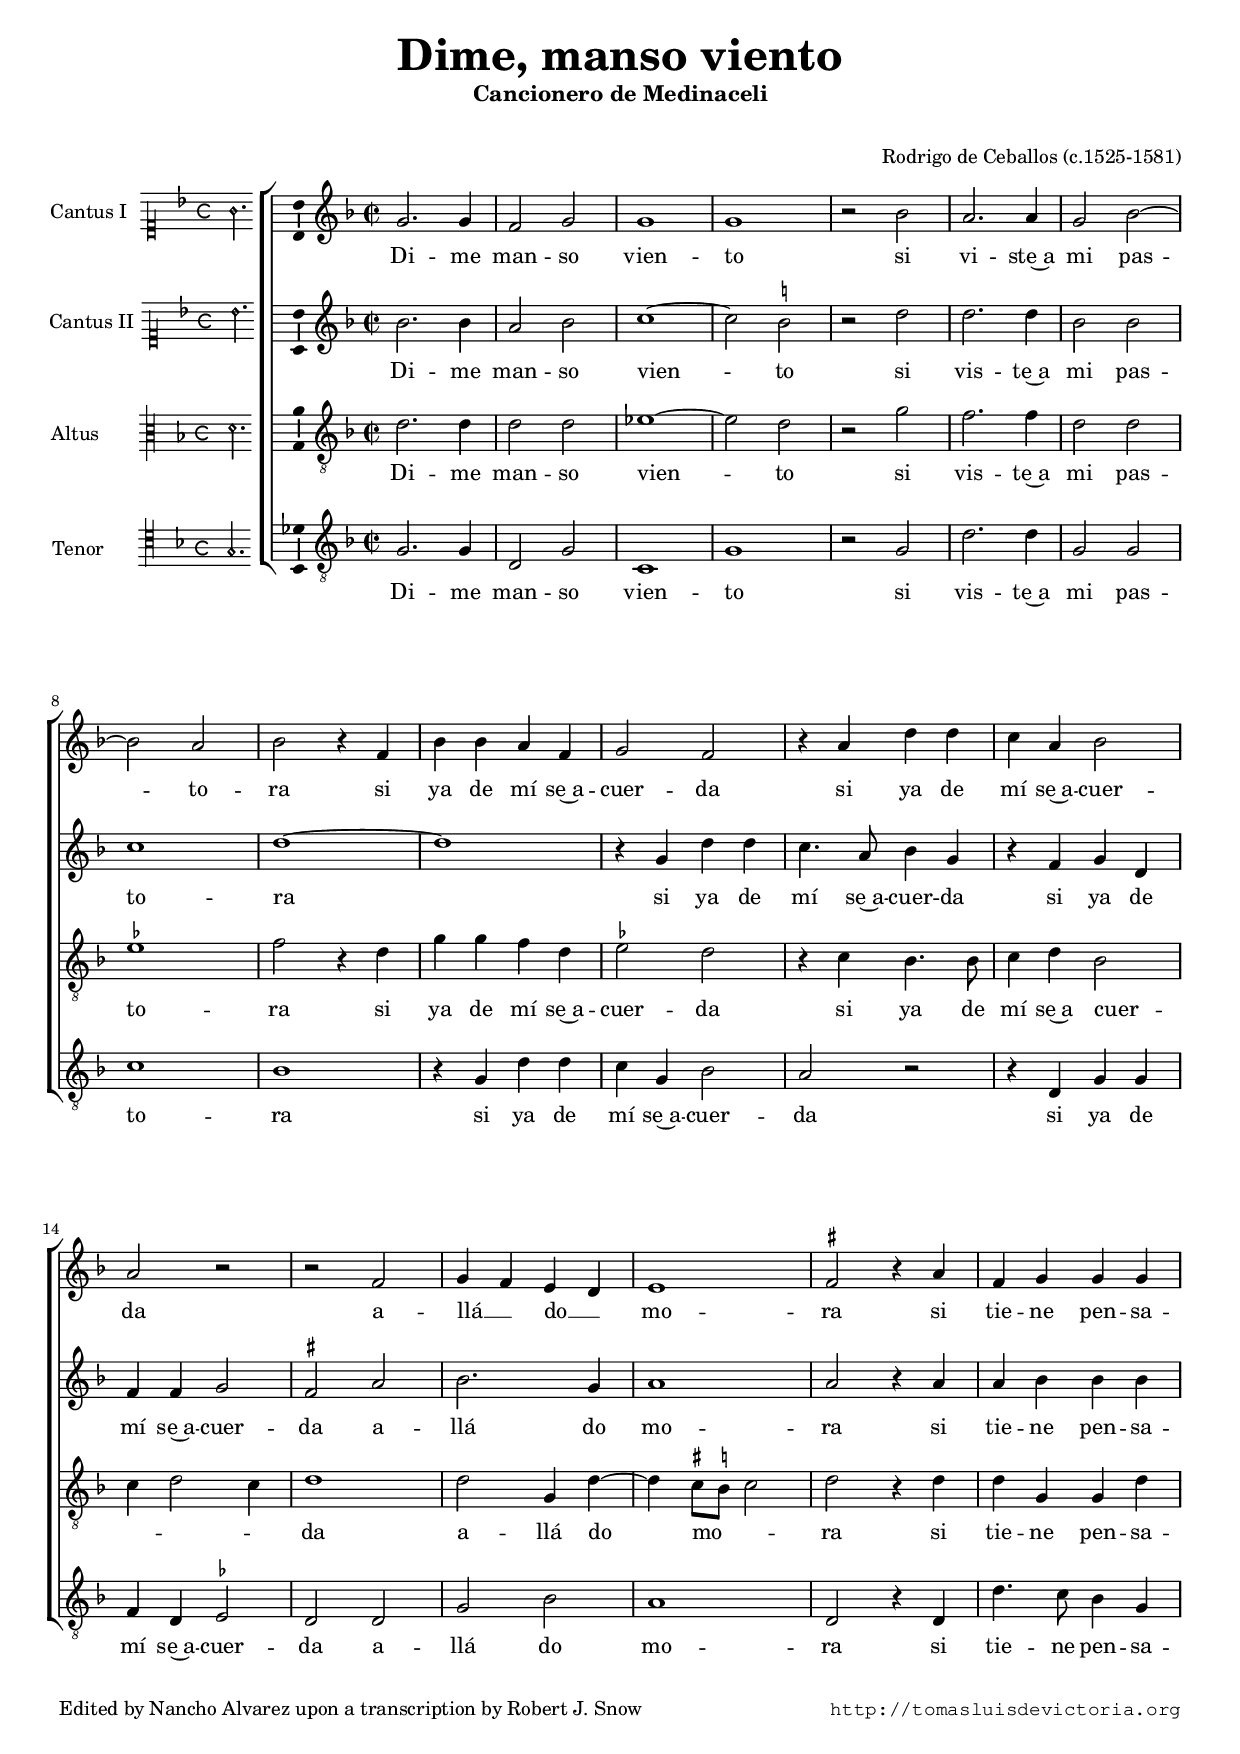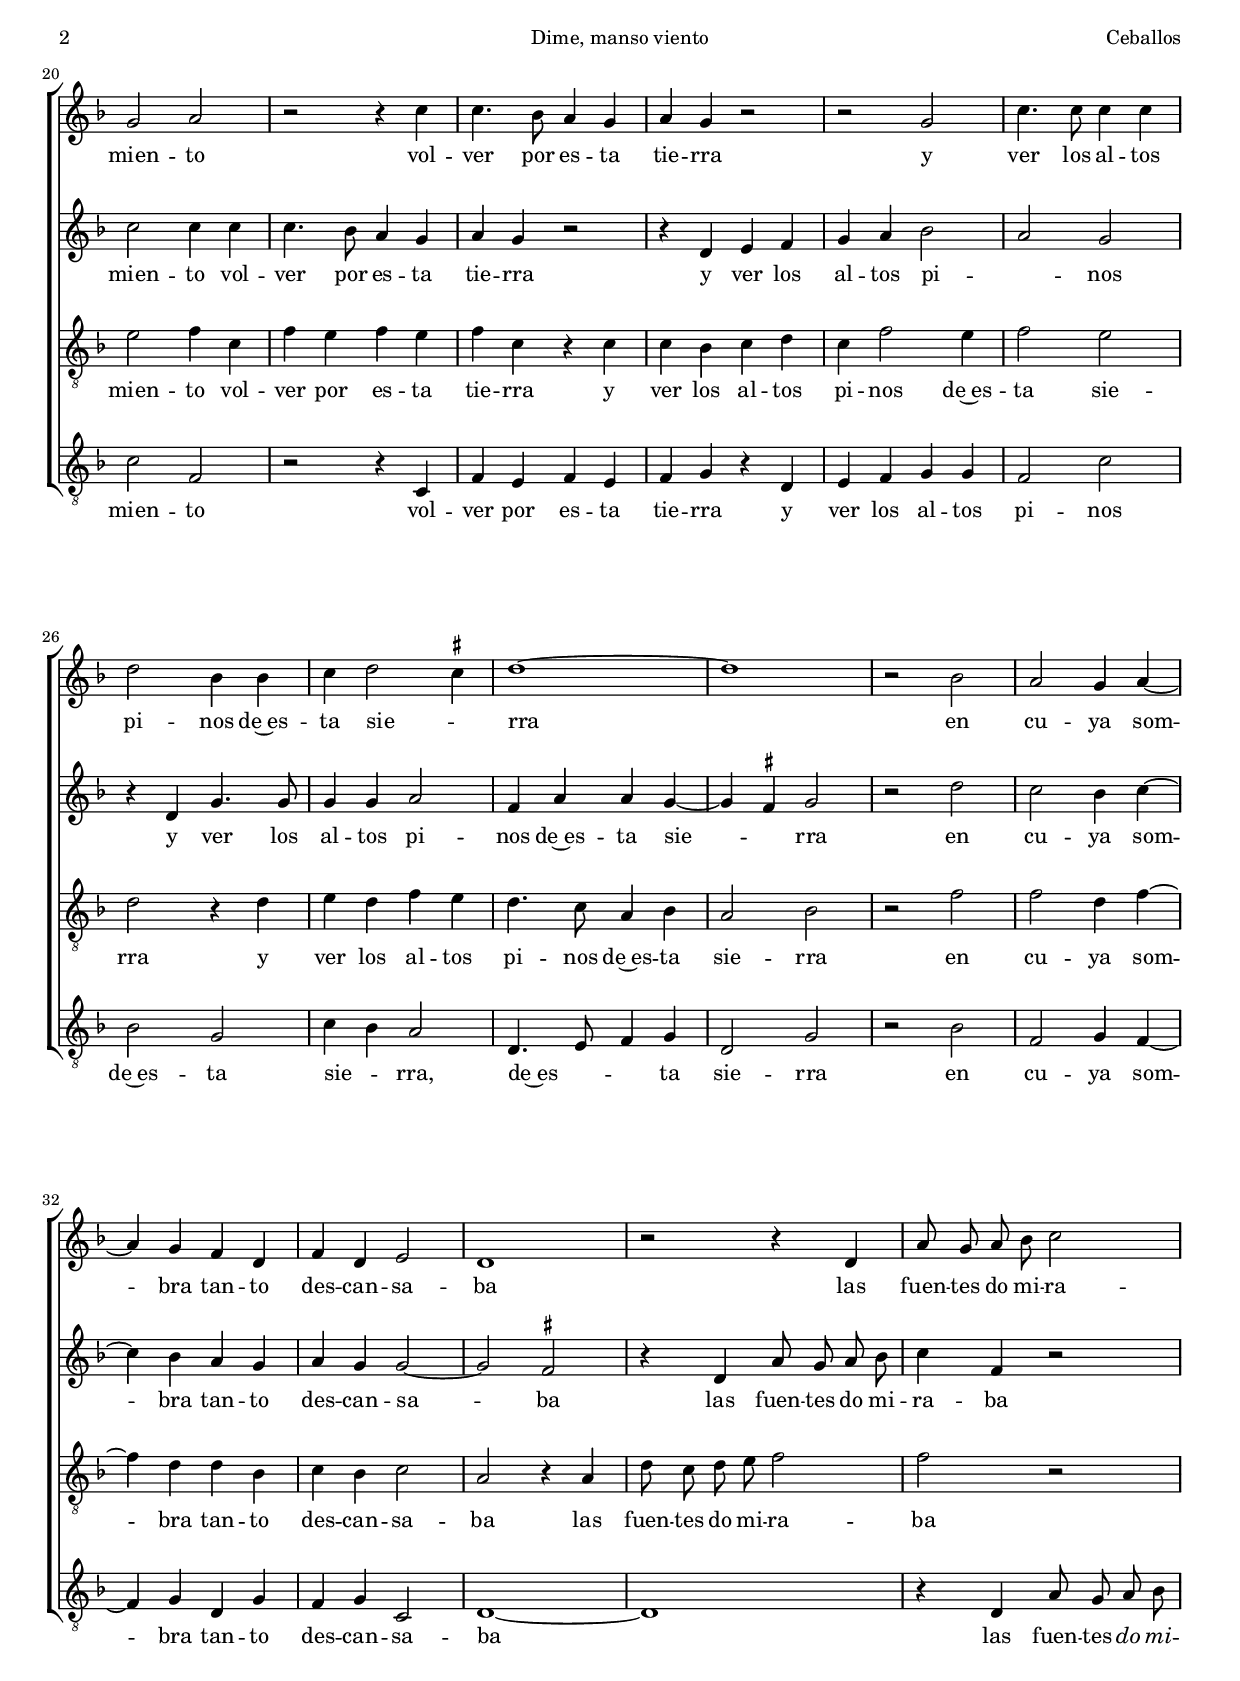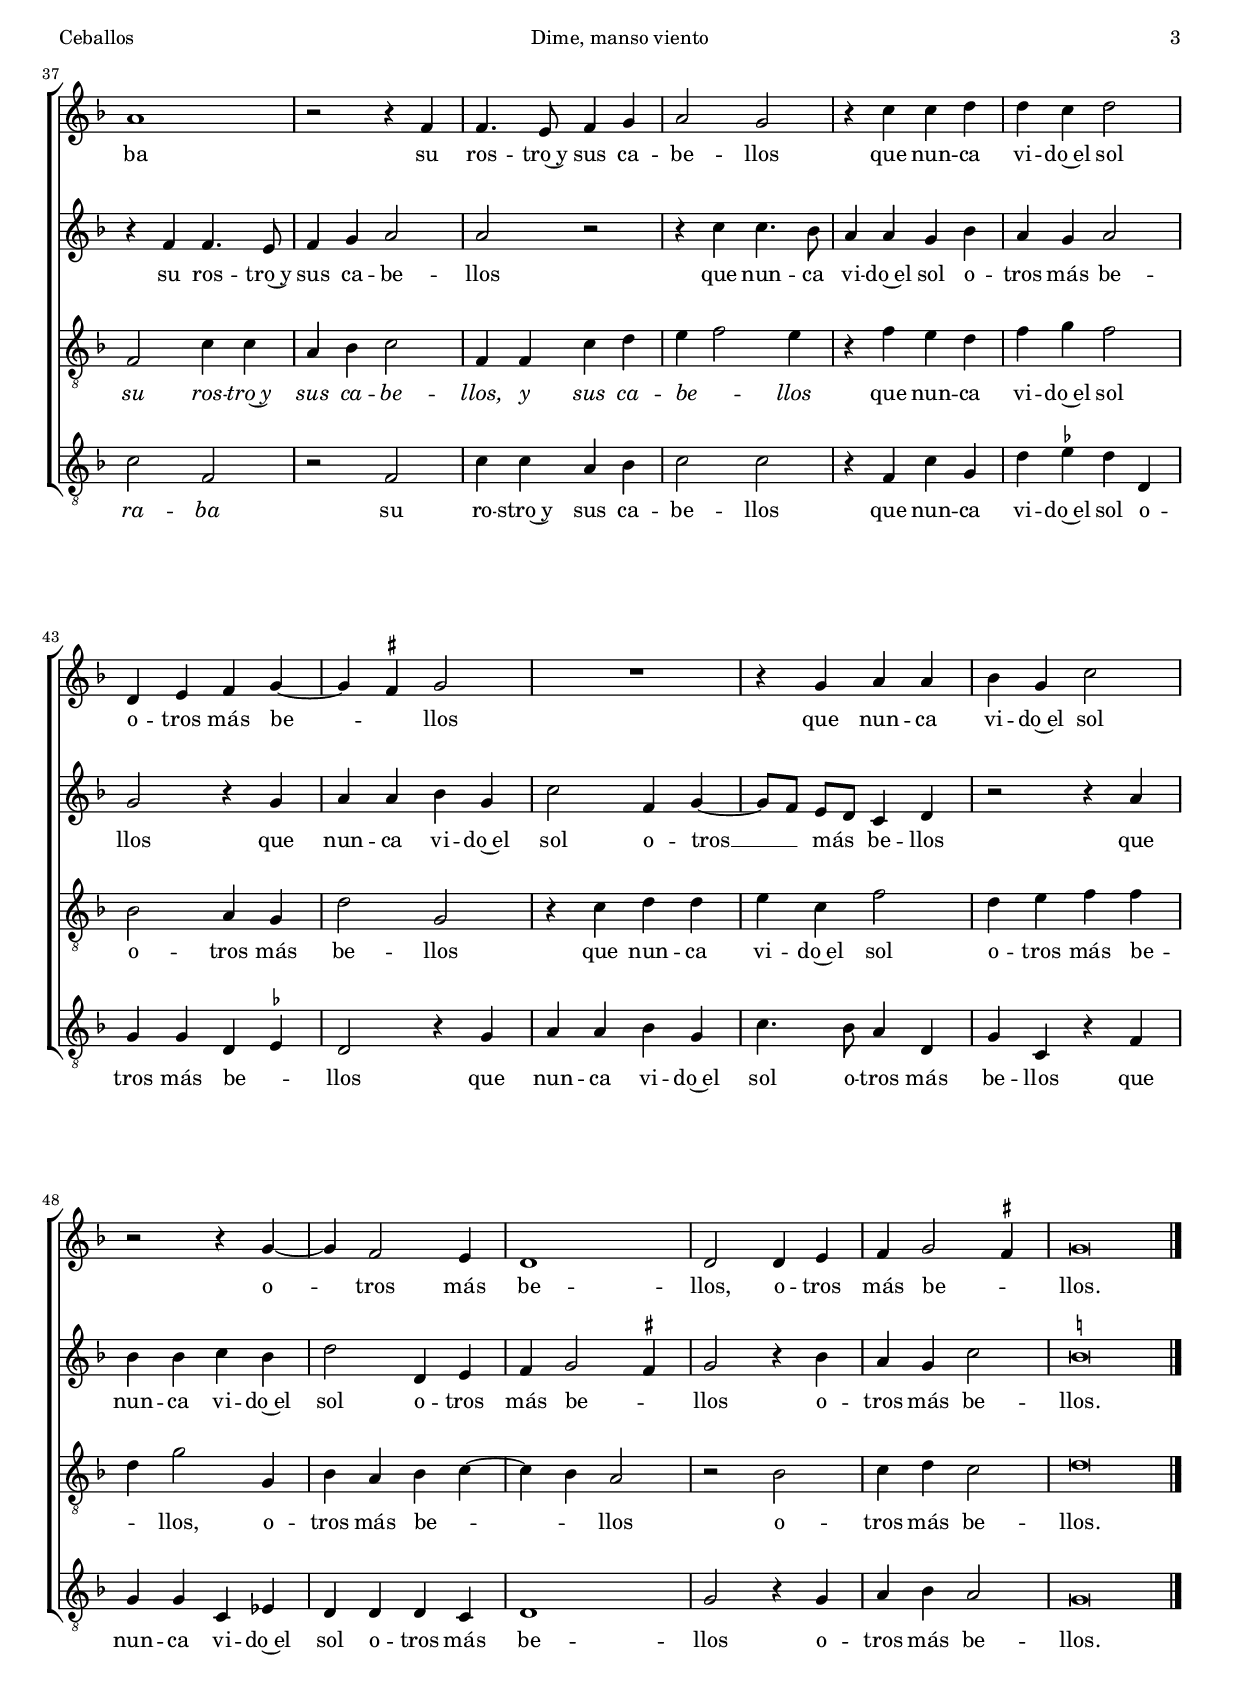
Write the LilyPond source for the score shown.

\version "2.22.0"

#(set-default-paper-size "a4")
#(set-global-staff-size 17.0)
#(ly:set-option 'point-and-click #f)
%mobile -s15.5 -i3.2

italicas=\override LyricText.font-shape = #'italic
rectas=\override LyricText.font-shape = #'upright
ss=\once \set suggestAccidentals = ##t
incipitwidth = 19
mtempo={\tempo 4 = 100}
mtempob={\tempo 4 = 50}
mt=#(define-music-function (offset) (number?) ; move lyric text
      #{ \once \override LyricText.X-offset = -$offset #})

htitle="Dime, manso viento"
hcomposer="Ceballos"

\header {
	title=\markup{\fontsize #3 "Dime, manso viento"}
	subtitle="Cancionero de Medinaceli"
	subsubtitle=\markup{\null \vspace #1 }
	composer="Rodrigo de Ceballos (c.1525-1581)" % En Medinaceli figura como Anonimo
        pdfauthor=\composer
	%opus="(-)"
%	poet=\markup{} % el texto aparece en el cancionero sevillano de Toledo, manuscrito 506 (fondo Borbón-Lorenzana)
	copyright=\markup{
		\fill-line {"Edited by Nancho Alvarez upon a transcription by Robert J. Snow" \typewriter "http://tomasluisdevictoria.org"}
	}
%	tagline=""
}

global={\key f \major \time 2/2
        \skip 1*53 \bar "|."
}


cantus=\relative c''{
	g2. g4
	f2 g
	g1
	g1
	r2 bes
	a2. a4
	g2 bes ~
	bes a 
	bes2 r4 f
	bes bes a f
	g2 f
	r4 a d d
	c a bes2
	a r
	r2 f
	g4 f e d
	e1
	\ss fis2 r4 a % CSIC \ss fis
	f g g g
	g2 a
	r2 r4 c
	c4. bes8 a4 g
	a g r2
	r2 g
	c4. c8 c4 c
	d2 bes4 bes
	c4 d2 \ss cis4
	d1 ~
	d
	r2 bes
	a2 g4 a ~
	a g f d
	f d e2
	d1
	r2 r4 d
	a'8 \noBeam g \noBeam a \noBeam bes c2
	a1
	r2 r4 f
	f4. e8 f4 g
	a2 g
	r4 c c d
	d c d2
	d,4 e f g ~
	g4 \ss fis4 g2
	R1
	r4 g a a
	bes4 g c2
	r2 r4 g ~
	g4 f2 e4
	d1
	d2 d4 e
	f g2 \ss fis4
	g\breve*1/2
}

cantusdos=\relative c''{
	bes2. bes4
	a2 bes
	c1 ~
	c2 \ss b % el b tiene una ligadura uniendola al silencio
	r2 d
	d2. d4
	bes2 bes
	c1
	d1 ~
	d
	r4 g, d' d
	c4. a8 bes4 g
	r4 f g d
	f f g2
	\ss fis2 a
	bes2. g4
	a1
	a2 r4 a
	a bes bes bes
	c2 c4 c
	c4. bes8 a4 g
	a g r2
	r4 d e f
	g a bes2
	a g
	r4 d g4. g8
	g4 g a2
	f4 a a g ~
	g \ss fis g2
	r2 d'
	c2 bes4 c ~
	c bes a g
	a g g2 ~
	g \ss fis
	r4 d a'8 \noBeam g \noBeam a \noBeam bes
	c4 f, r2 % Snow falta el silencio
	r4 f f4. e8
	f4 g a2
	a2 r
	r4 c c4. bes8
	a4 a g bes
	a g a2
	g2 r4 g
	a4 a bes g
	c2 f,4 g ~
	g8[ f] e[ d] c4 d
	r2 r4 a'
	bes bes c bes
	d2 d,4 e
	f g2 \ss fis4
	g2 r4 bes
	a g c2
	\ss b\breve*1/2
}

altus=\relative c'{
	d2. d4
	d2 d
	ees1 ~
	ees2 d
	r2 g
	f2. f4
	d2 d
	\ss ees1
	f2 r4 d
	g g f d
	\ss ees2 d
	r4 c bes4. bes8
	c4 d bes2
	c4 d2 c4
	d1
	d2 g,4 d' ~
	d4 \ss cis8 \ss b cis2
	d2 r4 d
	d g, g d'
	e2 f4 c
	f e f e
	f c r c
	c bes c d
	c f2 e4
	f2 e
	d2 r4 d
	e4 d f e % Snow f4 d f e
	d4. c8 a4 bes
	a2 bes
	r2 f'
	f d4 f ~
	f d d bes
	c bes c2
	a r4 a
	d8 \noBeam c \noBeam d \noBeam e f2
	f2 r
	f,2 c'4 c
	a4 bes c2
	f,4 f c' d
	e f2 e4
	r4 f e d
	f g f2
	bes,2 a4 g
	d'2 g,
	r4 c d d
	e c f2
	d4 e f f
	d4 g2 g,4
	bes a bes c ~
	c bes a2
	r2 bes
	c4 d c2
	d\breve*1/2
}

tenor=\relative c'{
	g2. g4
	d2 g
	c,1
	g'1
	r2 g
	d'2. d4
	g,2 g
	c1
	bes1
	r4 g d' d
	c g bes2
	a2 r
	r4 d, g g
	f d \ss ees2
	d2 d
	g bes
	a1
	d,2 r4 d 
	d'4. c8 bes4 g
	c2 f,
	r2 r4 c
	f4 e f e
	f g r d
	e4 f g g
	f2 c' 
	bes g
	c4 bes a2
	d,4. e8 f4 g
	d2 g
	r2 bes
	f2 g4 f ~
	f g d g
	f g c,2
	d1 ~
	d
	r4 d a'8 \noBeam g \noBeam a \noBeam bes
	c2 f,
	r2 f
	c'4 c a bes
	c2 c
	r4 f, c' g
	d' \ss ees d d, % Snow e
	g g d \ss ees % Snow e
	d2 r4 g
	a a bes g
	c4. bes8 a4 d,
	g4 c, r f
	g g c, ees
	d d d c % desde aqui el original está una tercera alto
	d1
	g2 r4 g
	a bes a2
	g\breve*1/2
}

textocantus=\lyricmode{
% ortografía modernizada
Di -- me man -- so vien -- to
si vi -- ste~a mi \mt #1 pas -- to -- ra
si ya de mí se~a -- cuer -- da
si ya de mí se~a -- cuer -- da
a -- llá __ _ do __ _ mo -- ra
si tie -- ne pen -- sa -- mien -- to
vol -- ver por es -- ta tie -- rra
y ver los al -- tos pi -- nos de~es -- ta sie -- _ rra
en cu -- ya \mt #.5 som -- bra tan -- to des -- can -- sa -- ba
las fuen -- tes do mi -- ra -- ba
su ros -- tro~y sus ca -- be -- llos
que nun -- ca vi -- do~el sol
o -- tros más be -- _ llos
que nun -- ca vi -- do~el sol
o -- tros más be -- llos,
o -- tros más be -- _ llos.
}

textocantusdos=\lyricmode{
Di -- me man -- so vien -- to
si vis -- te~a mi pas -- to -- ra
si ya de mí se~a -- cuer -- da
si ya de mí se~a -- cuer -- da
a -- llá do mo -- ra
si tie -- ne pen -- sa -- mien -- to 
vol -- ver por es -- ta tie -- rra
y ver los al -- tos pi -- _ nos
y ver los al -- tos pi -- nos de~es -- ta sie -- _ rra
en cu -- ya \mt #.5 som -- bra tan -- to des -- can -- sa -- ba
las fuen -- tes do mi -- ra -- ba
su ros -- tro~y sus ca -- be -- llos
que nun -- ca vi -- do~el sol o -- tros más be -- llos
que nun -- ca vi -- do~el sol o -- tros __ _ \mt #.3 más _ be -- llos
que nun -- ca vi -- do~el sol o -- tros más be -- _ llos
o -- tros más be -- llos.
}

textoaltus=\lyricmode{
Di -- me man -- so vien -- to
si vis -- te~a mi pas -- to -- ra
si ya de mí se~a -- cuer -- da
si ya de mí se~a cuer -- _ _ _ da
a -- llá do mo -- _ _ ra
si tie -- ne pen -- sa -- mien -- to vol -- ver 
por es -- ta tie -- rra
y ver los al -- tos pi -- nos de~es -- ta sie -- rra
y ver los al -- tos pi -- nos de~es -- ta sie -- rra
en cu -- ya \mt #.5 som -- bra tan -- to des -- can -- sa -- ba
las fuen -- tes do mi -- ra -- ba
\italicas
su ros -- tro~y sus ca -- be -- llos,
y sus ca -- be -- _ llos \rectas
que nun -- ca vi -- do~el sol o -- tros más be -- llos
que nun -- ca vi -- do~el sol o -- tros más be -- _ llos,
o -- tros más be -- _ _ llos
o -- tros más be -- llos.
}

textotenor=\lyricmode{
Di -- me man -- so vien -- to
si vis -- te~a mi pas -- to -- ra
si ya de mí se~a -- cuer -- da
si ya de mí se~a -- cuer -- da 
a -- llá do mo -- ra
si tie -- ne pen -- sa -- mien -- to
vol -- ver por es -- ta tie -- rra
y ver los al -- tos pi -- nos
de~es -- ta sie -- _ rra,
de~es -- _ _ ta sie -- rra
en cu -- ya \mt #.5 som -- bra tan -- to des -- can -- sa -- ba
las fuen -- tes \italicas do mi -- ra -- ba \rectas
su ro -- stro~y sus ca -- be -- llos
que nun -- ca vi -- do~el sol o -- tros
más be -- _ llos
que nun -- ca vi -- do~el sol o -- tros más be -- llos
que nun -- ca vi -- do~el sol o -- tros más be -- llos
o -- tros más be -- llos.
}


incipitcantus=\markup{
	\score{
		{ 
		\set Staff.instrumentName="Cantus I  "
		\override NoteHead.style = #'neomensural
		\override Staff.TimeSignature.style = #'neomensural
		\cadenzaOn 
		\clef "petrucci-c1"
		\key f \major
		\time 4/4
                g'2. % Snow y Querol ponen 2. en todas las voces, raro
		} 

	\layout { line-width=\incipitwidth indent = 0 }
	}
}

incipitcantusdos=\markup{
	\score{
		{ 
		\set Staff.instrumentName="Cantus II "
		\override NoteHead.style = #'neomensural
		\override Staff.TimeSignature.style = #'neomensural
		\cadenzaOn 
		\clef "petrucci-c1"
		\key f \major
		\time 4/4
                bes'2.
		} 

	\layout { line-width=\incipitwidth indent = 0 }
	}
}

incipitaltus=\markup{
	\score{
		{ 
		\set Staff.instrumentName="Altus       "
		\override NoteHead.style = #'neomensural 
		\override Staff.TimeSignature.style = #'neomensural
		\cadenzaOn 
		\clef "petrucci-c3"
		\key f \major
		\time 4/4
                d'2.
		} 
	\layout { line-width=\incipitwidth indent = 0 }
	}
}


incipittenor=\markup{
	\score{
		{ 
		\set Staff.instrumentName="Tenor      "
		\override NoteHead.style = #'neomensural 
		\override Staff.TimeSignature.style = #'neomensural
		\cadenzaOn 
		\clef "petrucci-c4"
		\key f \major
		\time 4/4
                g2.
		} 
	\layout { line-width=\incipitwidth indent=0 }
	}
}

%\layout {
%       \context {\Voice
%               \remove Ligature_bracket_engraver
%               \consists Mensural_ligature_engraver
%       }
%       line-width=\incipitwidth
%       indent = 0
%}

\score {\transpose c' c'{
\new ChoirStaff<<

	\new Staff <<\global
	\new Voice="v1" {
		\set Staff.instrumentName=\incipitcantus
		\clef "treble"
		\cantus }
	\new Lyrics \lyricsto "v1" {\textocantus }
	>>
	
	\new Staff <<\global
	\new Voice="v5" {
		\set Staff.instrumentName=\incipitcantusdos
		\clef "treble"
		\cantusdos }
	\new Lyrics \lyricsto "v5" {\textocantusdos }
	>>


	\new Staff <<\global
	\new Voice="v2" {
		\set Staff.instrumentName=\incipitaltus
		\clef "G_8"
		\altus }
	\new Lyrics \lyricsto "v2" {\textoaltus }
	>>
	
	\new Staff <<\global
	\new Voice="v3" {
		\set Staff.instrumentName=\incipittenor
		\clef "G_8"
		\tenor }
	\new Lyrics \lyricsto "v3" {\textotenor }
	>>
	
>>

	} % transpose

\layout{ 
	\context {\Lyrics 
		\override VerticalAxisGroup.staff-affinity = #UP
		\override VerticalAxisGroup.nonstaff-relatedstaff-spacing =
			#'((basic-distance . 0) (minimum-distance . 0) (padding . 1))
		\override LyricText.font-size = #1.2
		\override LyricHyphen.minimum-distance = #0.5
	}
	\context {\Score 
		tempoHideNote = ##t
		\override BarNumber.padding = #2 
	}
	\context {\Voice 
		%melismaBusyProperties = #'()
		%autoBeaming = ##f
	}
	\context {\Staff 
                %\RemoveEmptyStaves
                %\override VerticalAxisGroup.remove-first = ##t
		\override VerticalAxisGroup.staff-staff-spacing =
			#'((basic-distance . 11) (minimum-distance . 0) (padding . 1))
		\consists Ambitus_engraver 
		\override LigatureBracket.padding = #1
	}
}

%\midi { \mtempo }

}


\paper{
	evenHeaderMarkup=\markup  \fill-line { \fromproperty #'page:page-number-string \htitle \hcomposer }
	oddHeaderMarkup= \markup  \fill-line { \on-the-fly #not-first-page \hcomposer \on-the-fly #not-first-page \htitle \on-the-fly #not-first-page \fromproperty #'page:page-number-string }
	%system-count=20
	%page-count = 2
	systems-per-page = 3
	ragged-last-bottom = ##f
	indent=3.6\cm
	system-system-spacing =
	#'((basic-distance . 20) (minimum-distance . 0) (padding . 5))
	top-system-spacing = % header
	#'((basic-distance . 8) (minimum-distance . 0) (padding . 0))
	last-bottom-spacing = % footer
	#'((basic-distance . 12) (minimum-distance . 0) (padding . 0))
	markup-system-spacing.padding = #1.5
}
